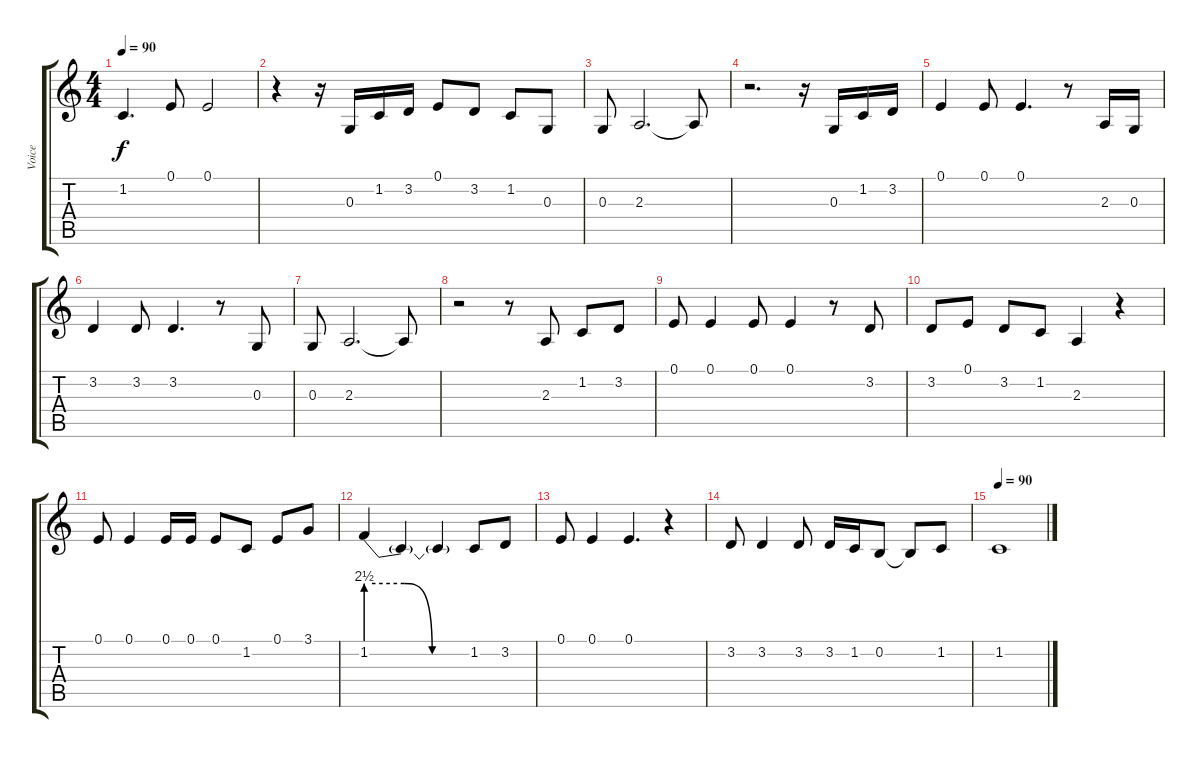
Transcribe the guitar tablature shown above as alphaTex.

\track ("Voice" "Voice") {instrument lead8bassandlead}
\staff {score tabs}
\tuning (E4 B3 G3 D3 A2 E2) {hide}
\ts (4 4)
\tempo 90
\clef g2
\ks c
1.2.4{d dy f} 0.1.8 0.1.2 |
r.4 r.16 0.3.16 1.2.16 3.2.16 0.1.8 3.2.8 1.2.8 0.3.8 |
0.3.8 2.3.2{d} 2.3{t}.8 |
r.2{d} r.16 0.3.16 1.2.16 3.2.16 |
0.1.4 0.1.8 0.1.4{d} r.8 2.3.16 0.3.16 |
3.2.4 3.2.8 3.2.4{d} r.8 0.3.8 |
0.3.8 2.3.2{d} 2.3{t}.8 |
r.2 r.8 2.3.8 1.2.8 3.2.8 |
0.1.8 0.1.4 0.1.8 0.1.4 r.8 3.2.8 |
3.2.8 0.1.8 3.2.8 1.2.8 2.3.4 r.4 |
0.1.8 0.1.4 0.1.16 0.1.16 0.1.8 1.2.8 0.1.8 3.1.8 |
1.2{be (custom 0 10 22 10 38 0 60 0)}.4 1.2{t}.4 1.2{t}.4 1.2.8 3.2.8 |
0.1.8 0.1.4 0.1.4{d} r.4 |
3.2.8 3.2.4 3.2.8 3.2.16 1.2.16 0.2.8 0.2{t}.8 1.2.8 |
\tempo 90
1.2.1
